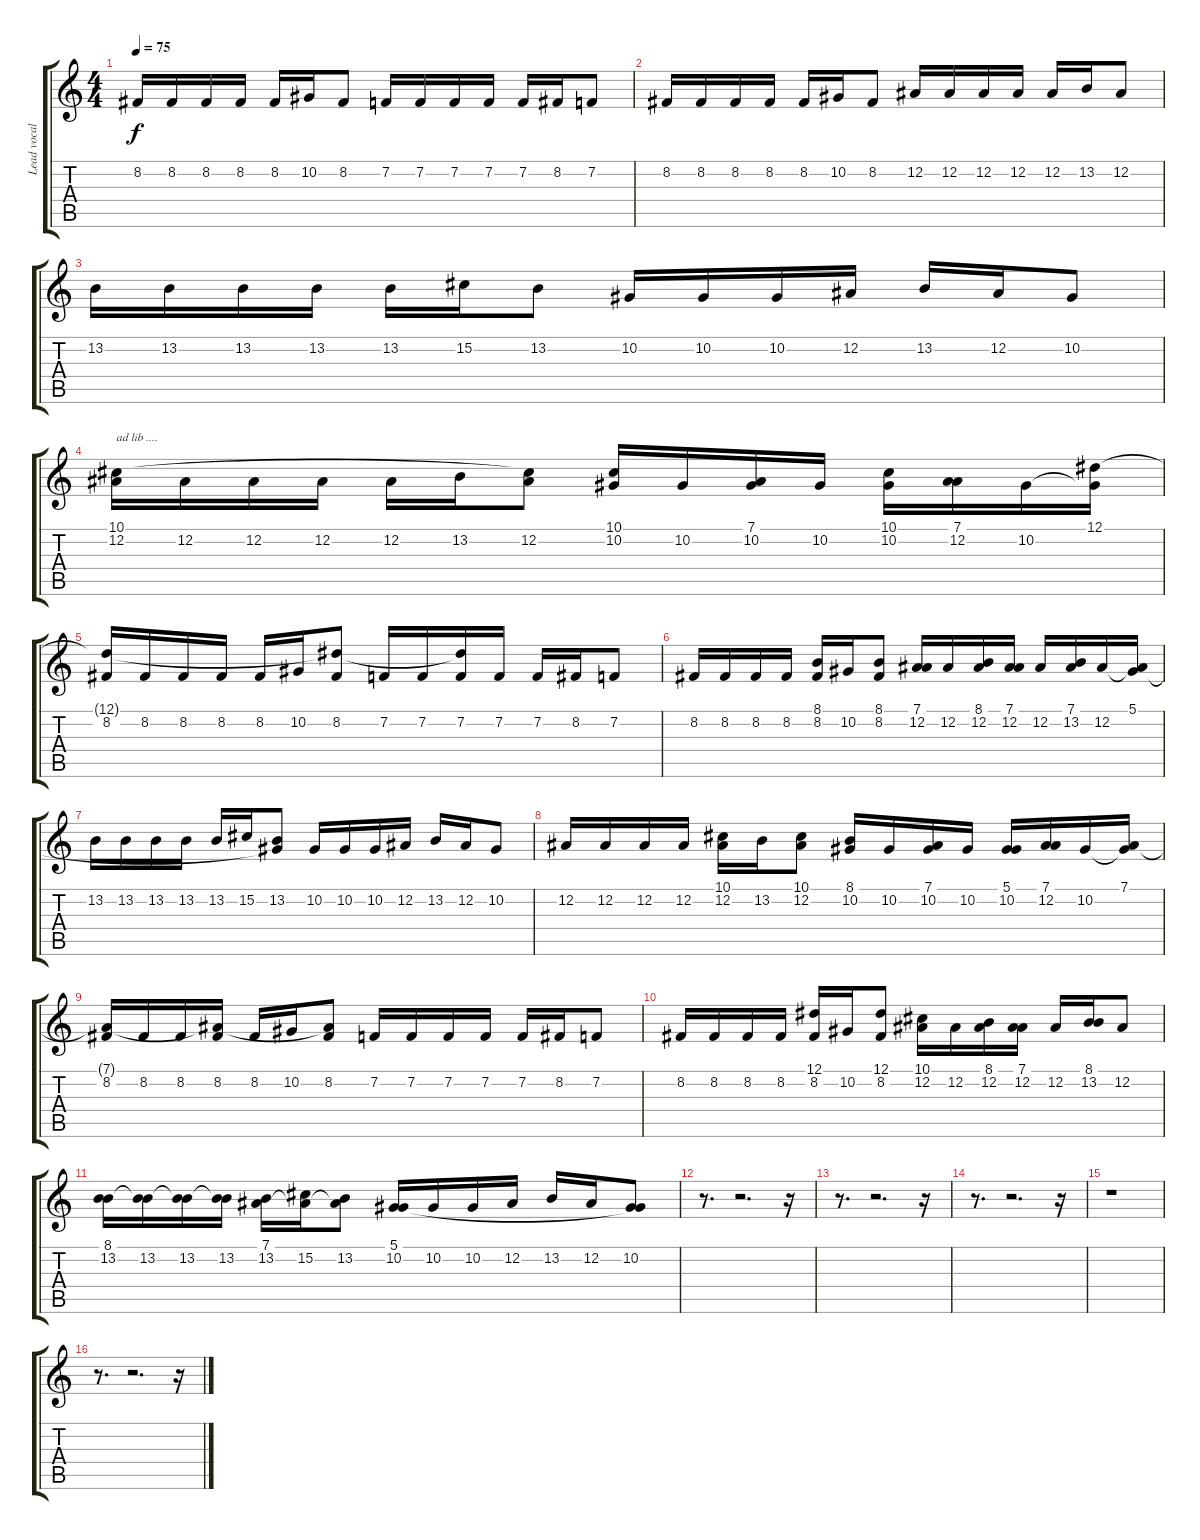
\track ("Lead vocals" "Lead vocal") {instrument trumpet}
\staff {score tabs}
\tuning (Eb4 Bb3 Gb3 Db3 Ab2 Eb2) {hide}
\ts (4 4)
\tempo 75
\clef g2
\ks c
8.2.16{dy f} 8.2.16 8.2.16 8.2.16 8.2.16 10.2.16 8.2.8 7.2.16 7.2.16 7.2.16 7.2.16 7.2.16 8.2.16 7.2.8 |
8.2.16 8.2.16 8.2.16 8.2.16 8.2.16 10.2.16 8.2.8 12.2.16 12.2.16 12.2.16 12.2.16 12.2.16 13.2.16 12.2.8 |
13.2.16 13.2.16 13.2.16 13.2.16 13.2.16 15.2.16 13.2.8 10.2.16 10.2.16 10.2.16 12.2.16 13.2.16 12.2.16 10.2.8 |
(10.1 12.2).16{txt "ad lib ...."} 12.2.16 12.2.16 12.2.16 12.2.16 13.2.16 (10.1{t} 12.2).8 (10.1 10.2).16 10.2.16 (7.1 10.2).16 10.2.16 (10.1 10.2).16 (7.1 12.2).16 10.2.16 (12.1 10.2{t}).16 |
(12.1{t} 8.2).16 8.2.16 8.2.16 8.2.16 8.2.16 10.2.16 (12.1{t} 8.2).8 7.2.16 7.2.16 (12.1{t} 7.2).16 7.2.16 7.2.16 8.2.16 7.2.8 |
8.2.16 8.2.16 8.2.16 8.2.16 (8.1 8.2).16 10.2.16 (8.1 8.2).8 (7.1 12.2).16 12.2.16 (8.1 12.2).16 (7.1 12.2).16 12.2.16 (7.1 13.2).16 12.2.16 (5.1 12.2{t}).16 |
13.2.16 13.2.16 13.2.16 13.2.16 13.2.16 15.2.16 (5.1{t} 13.2).8 10.2.16 10.2.16 10.2.16 12.2.16 13.2.16 12.2.16 10.2.8 |
12.2.16 12.2.16 12.2.16 12.2.16 (10.1 12.2).16 13.2.16 (10.1 12.2).8 (8.1 10.2).16 10.2.16 (7.1 10.2).16 10.2.16 (5.1 10.2).16 (7.1 12.2).16 10.2.16 (7.1 10.2{t}).16 |
(7.1{t} 8.2).16 8.2.16 8.2.16 (7.1{t} 8.2).16 8.2.16 10.2.16 (7.1{t} 8.2).8 7.2.16 7.2.16 7.2.16 7.2.16 7.2.16 8.2.16 7.2.8 |
8.2.16 8.2.16 8.2.16 8.2.16 (12.1 8.2).16 10.2.16 (12.1 8.2).8 (10.1 12.2).16 12.2.16 (8.1 12.2).16 (7.1 12.2).16 12.2.16 (8.1 13.2).16 12.2.8 |
(8.1 13.2).16 (8.1{t} 13.2).16 (8.1{t} 13.2).16 (8.1{t} 13.2).16 (7.1 13.2).16 (7.1{t} 15.2).16 (7.1{t} 13.2).8 (5.1 10.2).16 10.2.16 10.2.16 12.2.16 13.2.16 12.2.16 (5.1{t} 10.2).8 |
r.8{d} r.2{d} r.16 |
r.8{d} r.2{d} r.16 |
r.8{d} r.2{d} r.16 |
r.1 |
r.8{d} r.2{d} r.16
